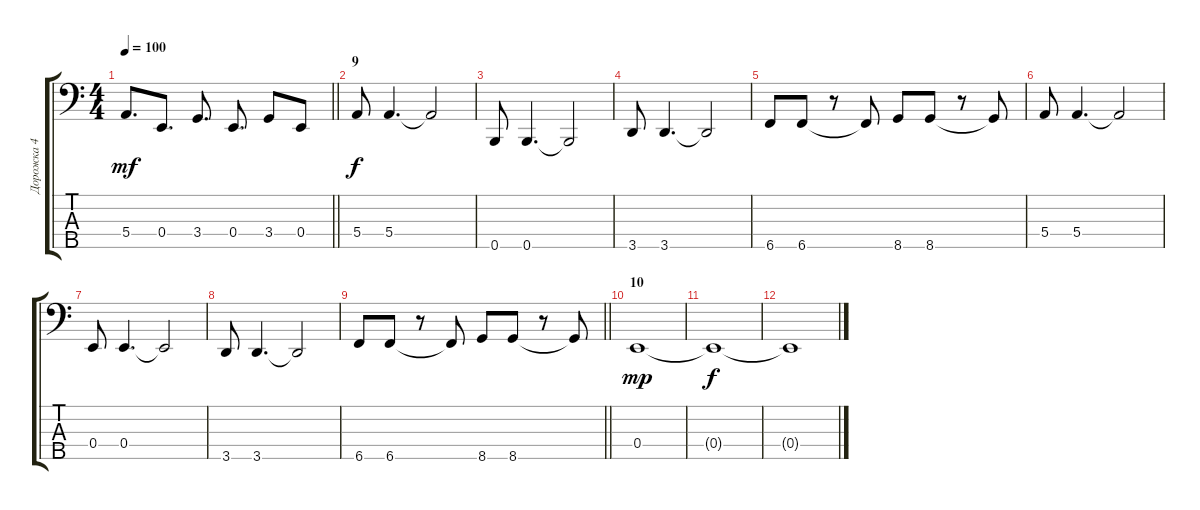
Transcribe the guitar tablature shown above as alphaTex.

\track ("Дорожка 4" "Дорожка 4") {instrument electricbassfinger}
\staff {score tabs}
\tuning (G2 D2 A1 E1 B0) {hide}
\ts (4 4)
\tempo 100
\clef f4
\barLineRight lightlight
\ks c
5.4.8{d dy mf} 0.4.8{d} 3.4.8{d} 0.4.8{d} 3.4.8 0.4.8 |
\section ("" "9")
5.4.8{dy f} 5.4.4{d} 5.4{t}.2 |
0.5.8 0.5.4{d} 0.5{t}.2 |
3.5.8 3.5.4{d} 3.5{t}.2 |
6.5.8 6.5.8 r.8 6.5{t}.8 8.5.8 8.5.8 r.8 8.5{t}.8 |
5.4.8 5.4.4{d} 5.4{t}.2 |
0.4.8 0.4.4{d} 0.4{t}.2 |
3.5.8 3.5.4{d} 3.5{t}.2 |
\barLineRight lightlight
6.5.8 6.5.8 r.8 6.5{t}.8 8.5.8 8.5.8 r.8 8.5{t}.8 |
\section ("" "10")
0.4.1{dy mp} |
0.4{t}.1{dy f} |
0.4{t}.1
